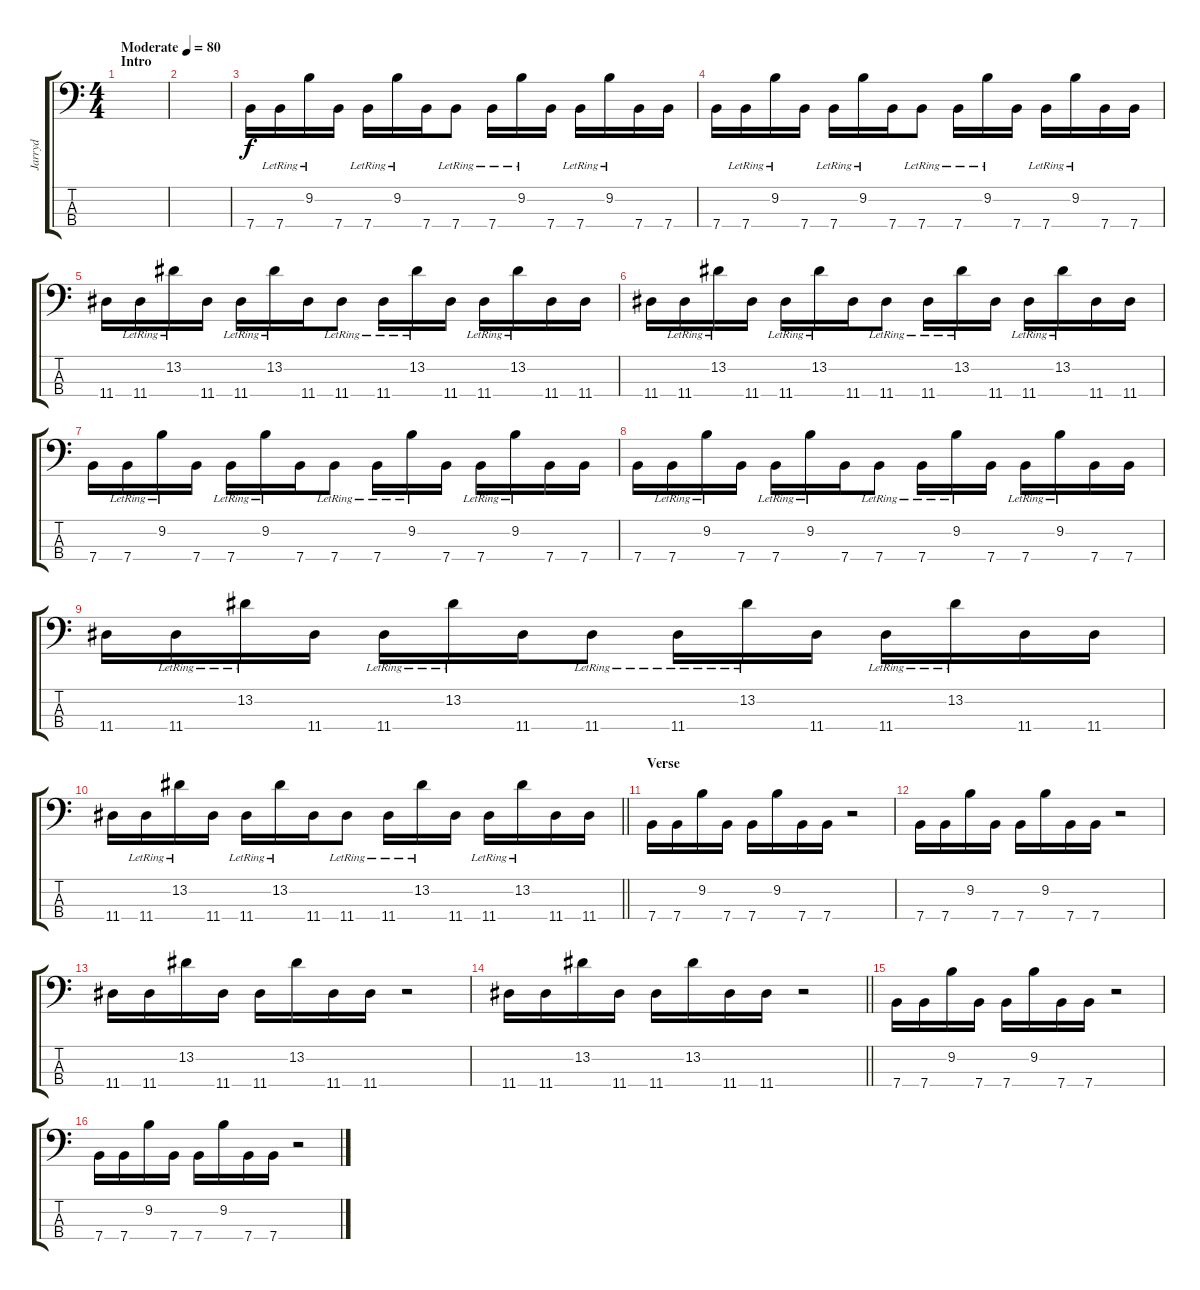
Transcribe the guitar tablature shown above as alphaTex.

\track ("Jarryd" "Jarryd") {instrument electricbassfinger}
\staff {score tabs}
\tuning (G2 D2 A1 E1) {hide}
\ts (4 4)
\section ("" "Intro")
\tempo (80 "Moderate")
\clef f4
\ks c
|
|
7.4.16 7.4{lr}.16 9.2{lr}.16 7.4.16 7.4{lr}.16 9.2{lr}.16 7.4.16 7.4{lr}.8 7.4{lr}.16 9.2{lr}.16 7.4.16 7.4{lr}.16 9.2{lr}.16 7.4.16 7.4.16 |
7.4.16 7.4{lr}.16 9.2{lr}.16 7.4.16 7.4{lr}.16 9.2{lr}.16 7.4.16 7.4{lr}.8 7.4{lr}.16 9.2{lr}.16 7.4.16 7.4{lr}.16 9.2{lr}.16 7.4.16 7.4.16 |
11.4.16 11.4{lr}.16 13.2{lr}.16 11.4.16 11.4{lr}.16 13.2{lr}.16 11.4.16 11.4{lr}.8 11.4{lr}.16 13.2{lr}.16 11.4.16 11.4{lr}.16 13.2{lr}.16 11.4.16 11.4.16 |
11.4.16 11.4{lr}.16 13.2{lr}.16 11.4.16 11.4{lr}.16 13.2{lr}.16 11.4.16 11.4{lr}.8 11.4{lr}.16 13.2{lr}.16 11.4.16 11.4{lr}.16 13.2{lr}.16 11.4.16 11.4.16 |
7.4.16 7.4{lr}.16 9.2{lr}.16 7.4.16 7.4{lr}.16 9.2{lr}.16 7.4.16 7.4{lr}.8 7.4{lr}.16 9.2{lr}.16 7.4.16 7.4{lr}.16 9.2{lr}.16 7.4.16 7.4.16 |
7.4.16 7.4{lr}.16 9.2{lr}.16 7.4.16 7.4{lr}.16 9.2{lr}.16 7.4.16 7.4{lr}.8 7.4{lr}.16 9.2{lr}.16 7.4.16 7.4{lr}.16 9.2{lr}.16 7.4.16 7.4.16 |
11.4.16 11.4{lr}.16 13.2{lr}.16 11.4.16 11.4{lr}.16 13.2{lr}.16 11.4.16 11.4{lr}.8 11.4{lr}.16 13.2{lr}.16 11.4.16 11.4{lr}.16 13.2{lr}.16 11.4.16 11.4.16 |
\barLineRight lightlight
11.4.16 11.4{lr}.16 13.2{lr}.16 11.4.16 11.4{lr}.16 13.2{lr}.16 11.4.16 11.4{lr}.8 11.4{lr}.16 13.2{lr}.16 11.4.16 11.4{lr}.16 13.2{lr}.16 11.4.16 11.4.16 |
\section ("" "Verse")
7.4.16 7.4.16 9.2.16 7.4.16 7.4.16 9.2.16 7.4.16 7.4.16 r.2 |
7.4.16 7.4.16 9.2.16 7.4.16 7.4.16 9.2.16 7.4.16 7.4.16 r.2 |
11.4.16 11.4.16 13.2.16 11.4.16 11.4.16 13.2.16 11.4.16 11.4.16 r.2 |
\barLineRight lightlight
11.4.16 11.4.16 13.2.16 11.4.16 11.4.16 13.2.16 11.4.16 11.4.16 r.2 |
7.4.16 7.4.16 9.2.16 7.4.16 7.4.16 9.2.16 7.4.16 7.4.16 r.2 |
7.4.16 7.4.16 9.2.16 7.4.16 7.4.16 9.2.16 7.4.16 7.4.16 r.2
